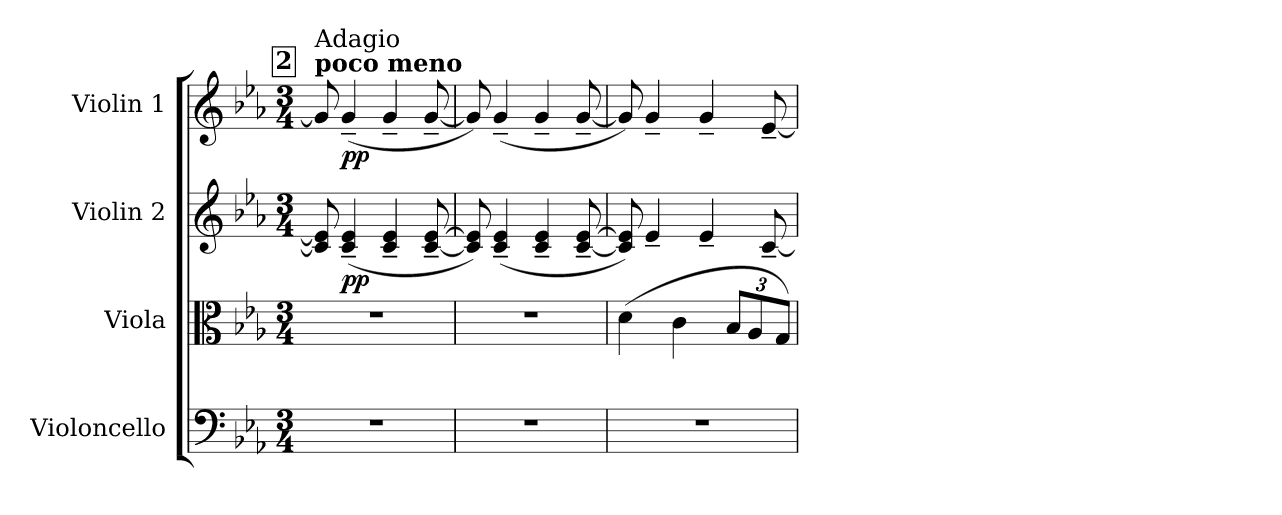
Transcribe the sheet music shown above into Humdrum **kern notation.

**kern	**kern	**dynam	**kern	**dynam	**kern	**dynam
*part4	*part3	*part3	*part2	*part2	*part1	*part1
*staff4	*staff3	*staff3	*staff2	*staff2	*staff1	*staff1
*I"Violoncello	*I"Viola	*	*I"Violin 2	*	*I"Violin 1	*
*I'Vc	*I'Vla	*	*I'Vln	*	*I'Vln	*
*clefF4	*clefC3	*	*clefG2	*	*clefG2	*
*k[b-e-a-]	*k[b-e-a-]	*	*k[b-e-a-]	*	*k[b-e-a-]	*
*M3/4	*M3/4	*	*M3/4	*	*M3/4	*
!!LO:REH:place=s1:a:B:cj:fs=14:t=2
=24	=24	=24	=24	=24	=24	=24
!	!	!	!	!	!LO:TX:a:B:t=poco meno	!
!	!	!	!	!	!LO:TX:a:t=Adagio	!
2.r	2.r	.	8c/] 8e-/]	.	8g/]	.
!	!	!	!	!LO:DY:b	!	!LO:DY:b
.	.	.	(4c/~ 4e-/~	pp	(4g~/	pp
.	.	.	4c/~ 4e-/~	.	4g~/	.
.	.	.	[8c/~ [8e-/~	.	[8g~/	.
!!LO:PB:g=z
=25	=25	=25	=25	=25	=25	=25
2.r	2.r	.	8c/] 8e-/])	.	8g/])	.
.	.	.	(4c/~ 4e-/~	.	(4g~/	.
.	.	.	4c/~ 4e-/~	.	4g~/	.
.	.	.	[8c/~ [8e-/~	.	[8g~/	.
=26	=26	=26	=26	=26	=26	=26
!	!	!LO:DY:b	!	!	!	!
!	!	!LO:DY:n=1:b	!	!	!	!
2.r	(<4d\	p other-dynamics	8c/] 8e-/])	.	8g/])	.
.	.	.	4e-~/	.	4g~/	.
.	4c\	.	.	.	.	.
.	.	.	4e-~/	.	4g~/	.
*	*Xbrackettup	*	*	*	*	*
.	12B-/L	.	.	.	.	.
.	12A-/	.	.	.	.	.
.	.	.	[8c~/	.	[8e-~/	.
.	12G/J)	.	.	.	.	.
=	=	=	=	=	=	=
*-	*-	*-	*-	*-	*-	*-
